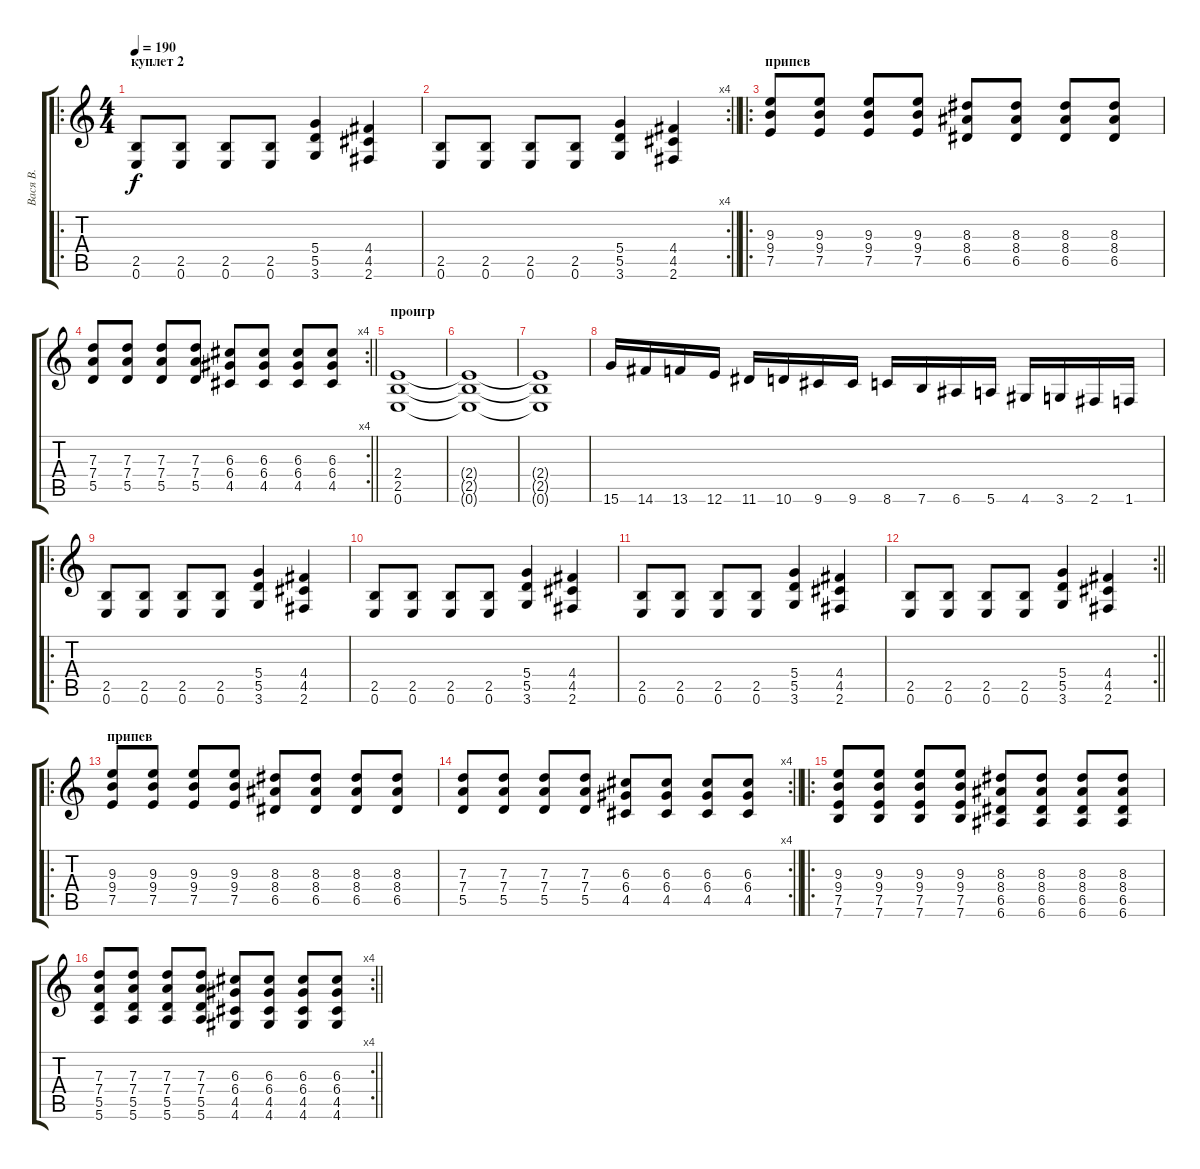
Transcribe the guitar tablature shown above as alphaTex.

\track ("Вася В." "Вася В.") {instrument distortionguitar}
\staff {score tabs}
\tuning (E4 B3 G3 D3 A2 E2) {hide}
\ro
\ts (4 4)
\section ("" "куплет 2")
\tempo 190
\clef g2
\ks c
(2.5 0.6).8{dy f volume 10 instrument overdrivenguitar} (2.5 0.6).8 (2.5 0.6).8 (2.5 0.6).8 (5.4 5.5 3.6).4 (4.4 4.5 2.6).4 |
\rc 4
\barLineRight lightlight
(2.5 0.6).8 (2.5 0.6).8 (2.5 0.6).8 (2.5 0.6).8 (5.4 5.5 3.6).4 (4.4 4.5 2.6).4 |
\ro
\section ("" "припев")
(9.3 9.4 7.5).8{instrument distortionguitar} (9.3 9.4 7.5).8 (9.3 9.4 7.5).8 (9.3 9.4 7.5).8 (8.3 8.4 6.5).8 (8.3 8.4 6.5).8 (8.3 8.4 6.5).8 (8.3 8.4 6.5).8 |
\rc 4
\barLineRight lightlight
(7.3 7.4 5.5).8 (7.3 7.4 5.5).8 (7.3 7.4 5.5).8 (7.3 7.4 5.5).8 (6.3 6.4 4.5).8 (6.3 6.4 4.5).8 (6.3 6.4 4.5).8 (6.3 6.4 4.5).8 |
\section ("" "проигр")
(2.4 2.5 0.6).1 |
(2.4{t} 2.5{t} 0.6{t}).1 |
(2.4{t} 2.5{t} 0.6{t}).1 |
15.6.16 14.6.16 13.6.16 12.6.16 11.6.16 10.6.16 9.6.16 9.6.16 8.6.16 7.6.16 6.6.16 5.6.16 4.6.16 3.6.16 2.6.16 1.6.16 |
\ro
(2.5 0.6).8 (2.5 0.6).8 (2.5 0.6).8 (2.5 0.6).8 (5.4 5.5 3.6).4 (4.4 4.5 2.6).4 |
(2.5 0.6).8 (2.5 0.6).8 (2.5 0.6).8 (2.5 0.6).8 (5.4 5.5 3.6).4 (4.4 4.5 2.6).4 |
(2.5 0.6).8 (2.5 0.6).8 (2.5 0.6).8 (2.5 0.6).8 (5.4 5.5 3.6).4 (4.4 4.5 2.6).4 |
\rc 2
\barLineRight lightlight
(2.5 0.6).8 (2.5 0.6).8 (2.5 0.6).8 (2.5 0.6).8 (5.4 5.5 3.6).4 (4.4 4.5 2.6).4 |
\ro
\section ("" "припев")
(9.3 9.4 7.5).8 (9.3 9.4 7.5).8 (9.3 9.4 7.5).8 (9.3 9.4 7.5).8 (8.3 8.4 6.5).8 (8.3 8.4 6.5).8 (8.3 8.4 6.5).8 (8.3 8.4 6.5).8 |
\rc 4
\barLineRight lightlight
(7.3 7.4 5.5).8 (7.3 7.4 5.5).8 (7.3 7.4 5.5).8 (7.3 7.4 5.5).8 (6.3 6.4 4.5).8 (6.3 6.4 4.5).8 (6.3 6.4 4.5).8 (6.3 6.4 4.5).8 |
\ro
(9.3 9.4 7.5 7.6).8 (9.3 9.4 7.5 7.6).8 (9.3 9.4 7.5 7.6).8 (9.3 9.4 7.5 7.6).8 (8.3 8.4 6.5 6.6).8 (8.3 8.4 6.5 6.6).8 (8.3 8.4 6.5 6.6).8 (8.3 8.4 6.5 6.6).8 |
\rc 4
\barLineRight lightlight
(7.3 7.4 5.5 5.6).8 (7.3 7.4 5.5 5.6).8 (7.3 7.4 5.5 5.6).8 (7.3 7.4 5.5 5.6).8 (6.3 6.4 4.5 4.6).8 (6.3 6.4 4.5 4.6).8 (6.3 6.4 4.5 4.6).8 (6.3 6.4 4.5 4.6).8
